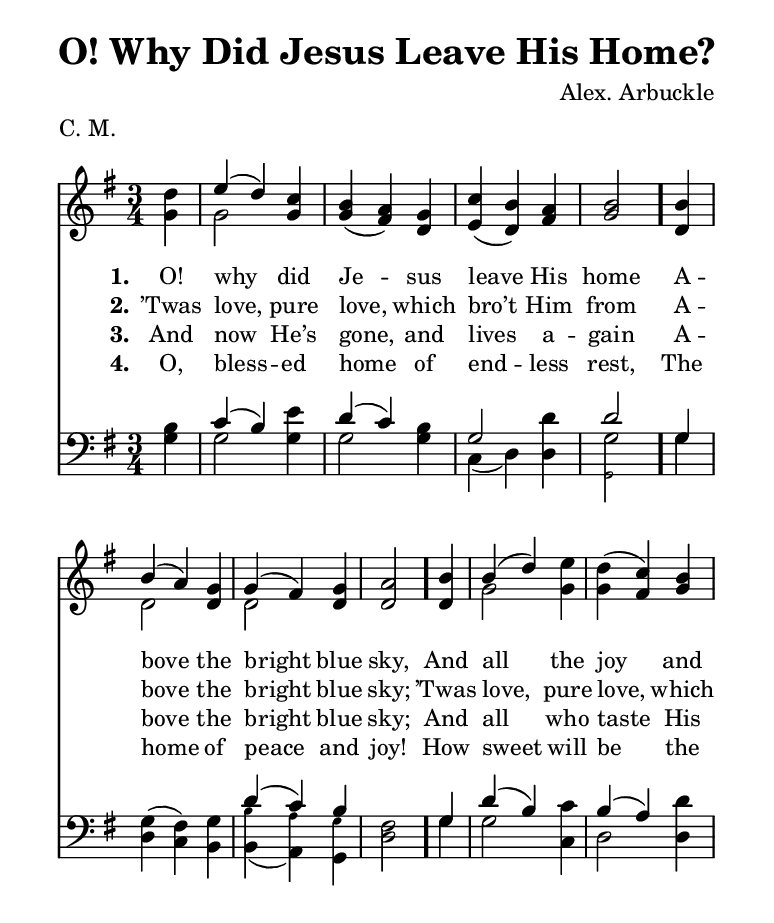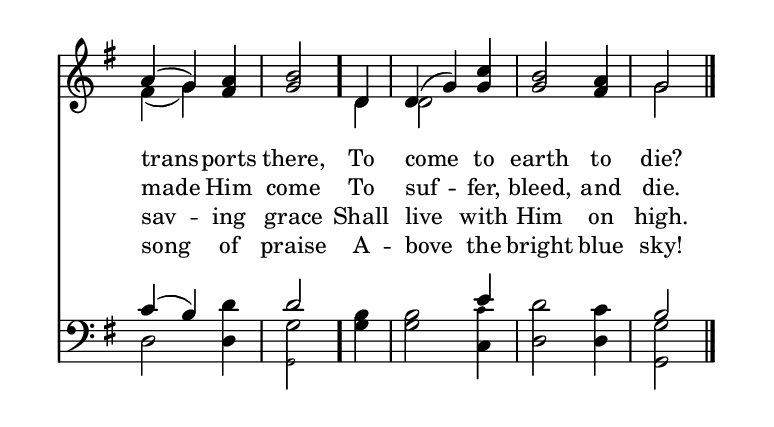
\include "common/global.ily"
\paper {
  \include "common/paper.ily"
  ragged-bottom = ##t
}

\header{
  hymnnumber = "253"
  title = "O! Why Did Jesus Leave His Home?"
  tunename = "Munhall"
  meter = "C. M."
  poet = ""
  composer = "Alex. Arbuckle"
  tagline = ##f
}

global = {
  \include "common/overrides.ily"
  \override Staff.TimeSignature.style = #'numbered
  \time 3/4
  \override Score.MetronomeMark.transparent = ##t % hide all fermata changes too
  \tempo 4=100
  \key g \major
  \partial 4
  \autoBeamOff
}

notesSoprano = {
\global
\relative c'' {

  d4 | e( d) c | b( a) g | c( b) a | b2
  b4 | b( a) g | g( fis) g | a2
  b4 | b( d) e | d( c) b | a( g) a | b2
  d,4 | d( g) c | b2 a4 | g2

  \bar "|."

}
}

notesAlto = {
\global
\relative e' {

  g4 | g2 g4 | g( fis) d | e( d) fis | g2
  d4 | d2 d4 | d2 d4 | d2
  d4 | g2 g4 | g( fis) g | fis( g) fis | g2
  d4 | d2 g4 | g2 fis4 | g2

}
}

notesTenor = {
\global
\relative a {

  b4 | c( b) e | d( c) b | g2 d'4 | d2
  g,4 | g( fis) g | d'( c) b | fis2
  g4 | d'( b) c | b( a) d | c( b) d | d2
  b4 | b2 e4 | d2 c4 | b2

}
}

notesBass = {
\global
\relative f {

  % TODO make chords with different note-head sizes use same stem, like original
  g4 | g2 g4 | g2 g4 | c,( d) d | <g \tweak font-size #-4 g,>2
  g4 | d( c) b | <b \tweak font-size #-4 b'>( <a \tweak font-size #-4 a'>) <g \tweak font-size #-4 g'> | d'2
  g4 | g2 c,4 | d2 d4 | d2 d4 | <g \tweak font-size #-4 g,>2
  g4 | g2 <c, \tweak font-size #-4 c'>4 | d2 d4 | <g g,>2

}
}

wordsA = \lyricmode {
\set stanza = "1."

O! why did Je -- sus leave His home \bar "."
A -- bove the bright blue sky, \bar "."
And all the joy and trans -- ports there, \bar "."
To come to earth to die? \bar "."

}

wordsB = \lyricmode {
\set stanza = "2."

’Twas love, pure love, which bro’t Him from
A -- bove the bright blue sky;
’Twas love, pure love, which made Him come
To suf -- fer, bleed, and die.

}

wordsC = \lyricmode {
\set stanza = "3."

And now He’s gone, and lives a -- gain
A -- bove the bright blue sky;
And all who taste His sav -- ing grace
Shall live with Him on high.

}

wordsD = \lyricmode {
\set stanza = "4."

O, bless -- ed home of end -- less rest,
The home of peace and joy!
How sweet will be the song of praise
A -- bove the bright blue sky!

}

\score {
  \context ChoirStaff <<
    \context Staff = upper <<
      \set Staff.autoBeaming = ##f
      \set ChoirStaff.systemStartDelimiter = #'SystemStartBar
      \set ChoirStaff.printPartCombineTexts = ##f
      \partcombine #'(2 . 9) \notesSoprano \notesAlto
      \context NullVoice = sopranos { \voiceOne << \notesSoprano >> }
      \context NullVoice = altos { \voiceTwo << \notesAlto >> }
      \context Lyrics = one   \lyricsto sopranos \wordsA
      \context Lyrics = two   \lyricsto sopranos \wordsB
      \context Lyrics = three \lyricsto sopranos \wordsC
      \context Lyrics = four  \lyricsto sopranos \wordsD
    >>
    \context Staff = men <<
      \set Staff.autoBeaming = ##f
      \clef bass
      \set ChoirStaff.printPartCombineTexts = ##f
      \partcombine #'(2 . 9) \notesTenor \notesBass
      \context NullVoice = tenors { \voiceOne << \notesTenor >> }
      \context NullVoice = basses { \voiceTwo << \notesBass >> }
    >>
  >>
  \layout {
    \include "common/layout.ily"
  }
  \midi{
    \include "common/midi.ily"
  }
}

\version "2.19.49"  % necessary for upgrading to future LilyPond versions.

% vi:set et ts=2 sw=2 ai nocindent syntax=lilypond:
